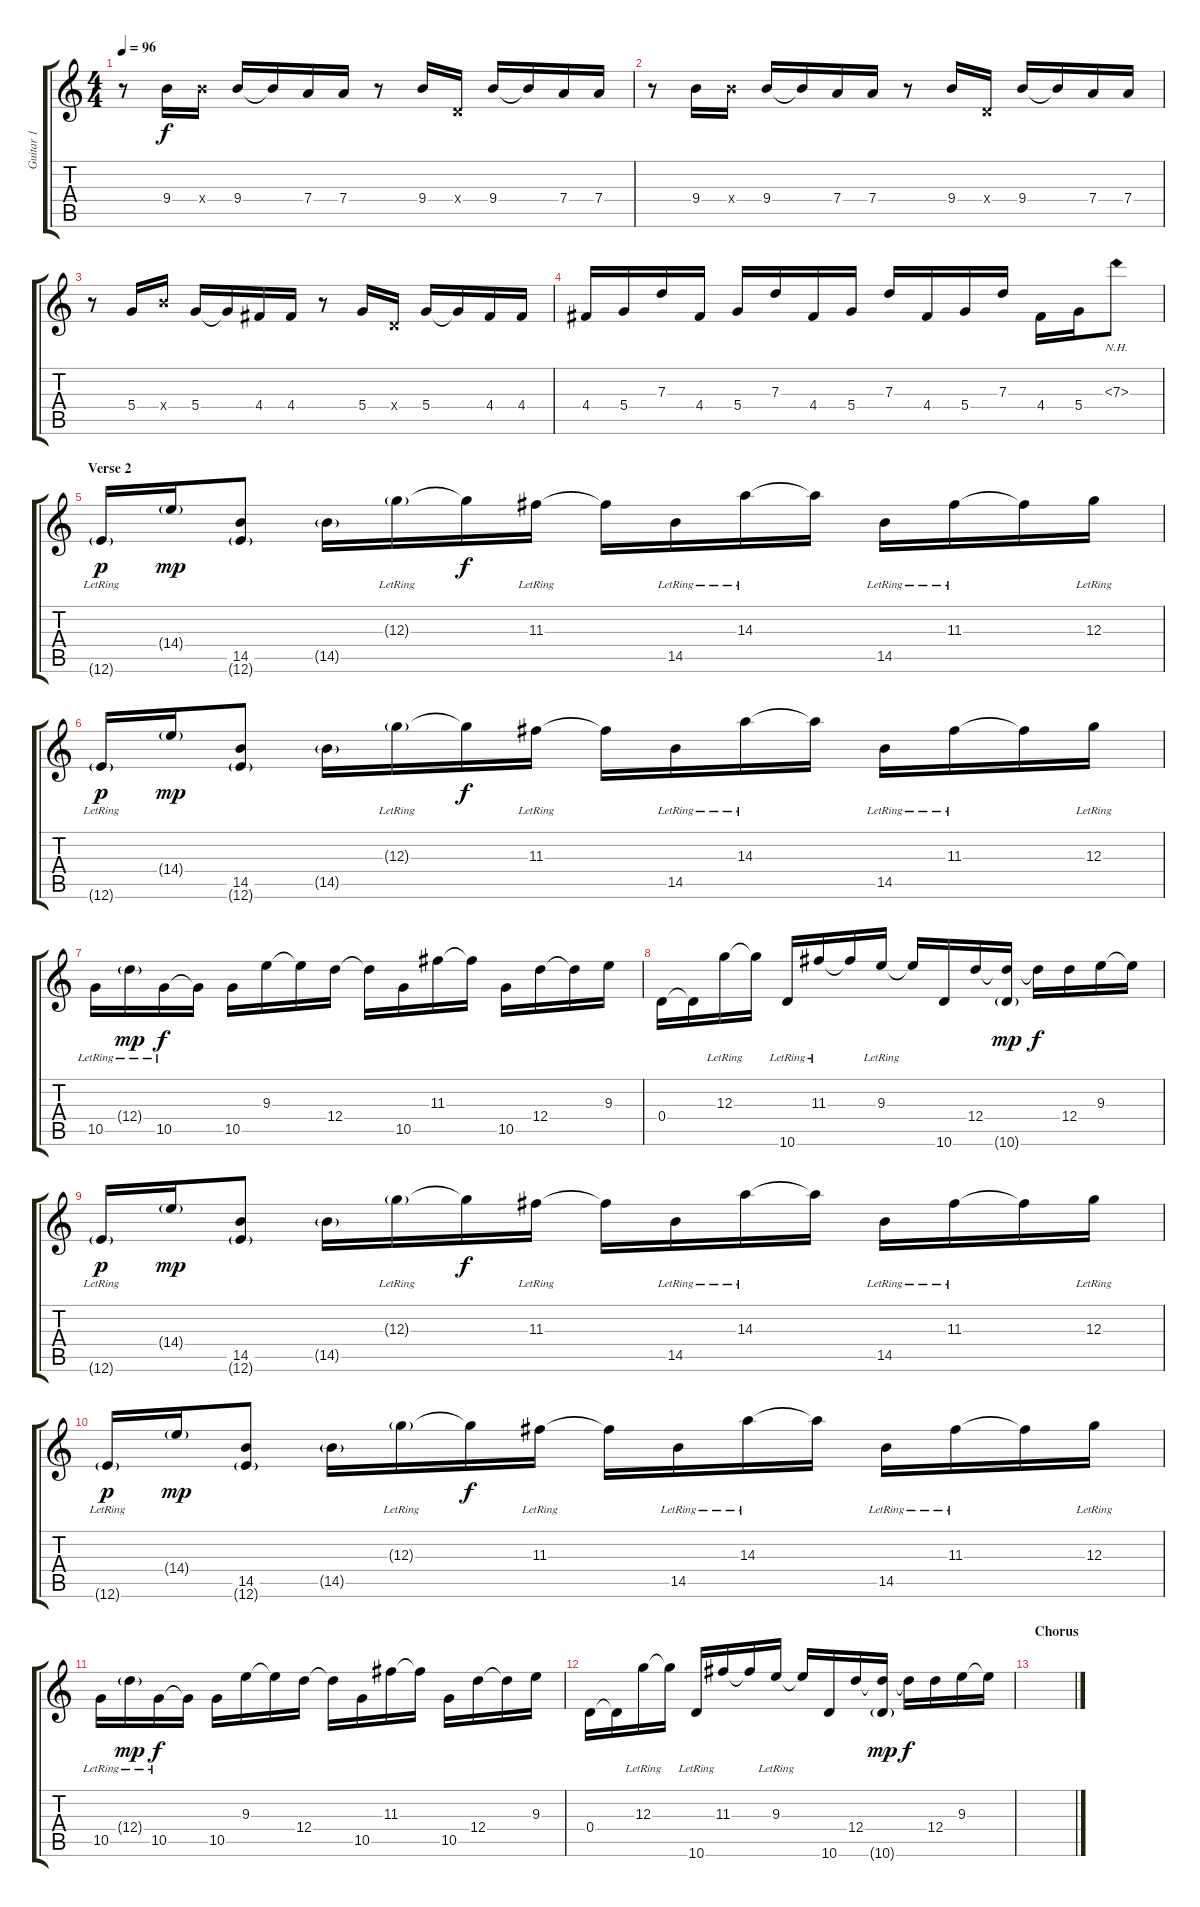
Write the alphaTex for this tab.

\track ("Guitar 1" "Guitar 1") {instrument electricguitarjazz}
\staff {score tabs}
\tuning (E4 B3 G3 D3 A2 E2) {hide}
\ts (4 4)
\tempo 96
\clef g2
\ks c
r.8{dy f instrument distortionguitar} 9.4.16 9.4{x}.16 9.4.16 9.4{t}.16 7.4.16 7.4.16 r.8 9.4.16 0.4{x}.16 9.4.16 9.4{t}.16 7.4.16 7.4.16 |
r.8 9.4.16 9.4{x}.16 9.4.16 9.4{t}.16 7.4.16 7.4.16 r.8 9.4.16 0.4{x}.16 9.4.16 9.4{t}.16 7.4.16 7.4.16 |
r.8 5.4.16 9.4{x}.16 5.4.16 5.4{t}.16 4.4.16 4.4.16 r.8 5.4.16 0.4{x}.16 5.4.16 5.4{t}.16 4.4.16 4.4.16 |
4.4.16 5.4.16 7.3.16 4.4.16 5.4.16 7.3.16 4.4.16 5.4.16 7.3.16 4.4.16 5.4.16 7.3.16 4.4.16 5.4.16 7.3{nh}.8{instrument guitarharmonics} |
\section ("" "Verse 2")
12.6{g lr}.16{dy p volume 14 instrument electricguitarjazz} 14.4{g}.16{dy mp} (14.5 12.6{g}).8 14.5{g}.16 12.3{g lr}.16 12.3{t}.16{dy f} 11.3{lr}.16 11.3{t}.16 14.5{lr}.16 14.3{lr}.16 14.3{t}.16 14.5{lr}.16 11.3{lr}.16 11.3{t}.16 12.3{lr}.16 |
12.6{g lr}.16{dy p} 14.4{g}.16{dy mp} (14.5 12.6{g}).8 14.5{g}.16 12.3{g lr}.16 12.3{t}.16{dy f} 11.3{lr}.16 11.3{t}.16 14.5{lr}.16 14.3{lr}.16 14.3{t}.16 14.5{lr}.16 11.3{lr}.16 11.3{t}.16 12.3{lr}.16 |
10.5{lr}.16 12.4{g lr}.16{dy mp} 10.5{lr}.16{dy f} 10.5{t}.16 10.5.16 9.3.16 9.3{t}.16 12.4.16 12.4{t}.16 10.5.16 11.3.16 11.3{t}.16 10.5.16 12.4.16 12.4{t}.16 9.3.16 |
0.4.16 0.4{t}.16 12.3{lr}.16 12.3{t}.16 10.6{lr}.16 11.3{lr}.16 11.3{t}.16 9.3{lr}.16 9.3{t}.16 10.6.16 12.4.16 (12.4{t} 10.6{g}).16{dy mp} 12.4{t}.16{dy f} 12.4.16 9.3.16 9.3{t}.16 |
12.6{g lr}.16{dy p} 14.4{g}.16{dy mp} (14.5 12.6{g}).8 14.5{g}.16 12.3{g lr}.16 12.3{t}.16{dy f} 11.3{lr}.16 11.3{t}.16 14.5{lr}.16 14.3{lr}.16 14.3{t}.16 14.5{lr}.16 11.3{lr}.16 11.3{t}.16 12.3{lr}.16 |
12.6{g lr}.16{dy p} 14.4{g}.16{dy mp} (14.5 12.6{g}).8 14.5{g}.16 12.3{g lr}.16 12.3{t}.16{dy f} 11.3{lr}.16 11.3{t}.16 14.5{lr}.16 14.3{lr}.16 14.3{t}.16 14.5{lr}.16 11.3{lr}.16 11.3{t}.16 12.3{lr}.16 |
10.5{lr}.16 12.4{g lr}.16{dy mp} 10.5{lr}.16{dy f} 10.5{t}.16 10.5.16 9.3.16 9.3{t}.16 12.4.16 12.4{t}.16 10.5.16 11.3.16 11.3{t}.16 10.5.16 12.4.16 12.4{t}.16 9.3.16 |
0.4.16 0.4{t}.16 12.3{lr}.16 12.3{t}.16 10.6{lr}.16 11.3{lr}.16 11.3{t}.16 9.3{lr}.16 9.3{t}.16 10.6.16 12.4.16 (12.4{t} 10.6{g}).16{dy mp} 12.4{t}.16{dy f} 12.4.16 9.3.16 9.3{t}.16 |
\section ("" "Chorus")
